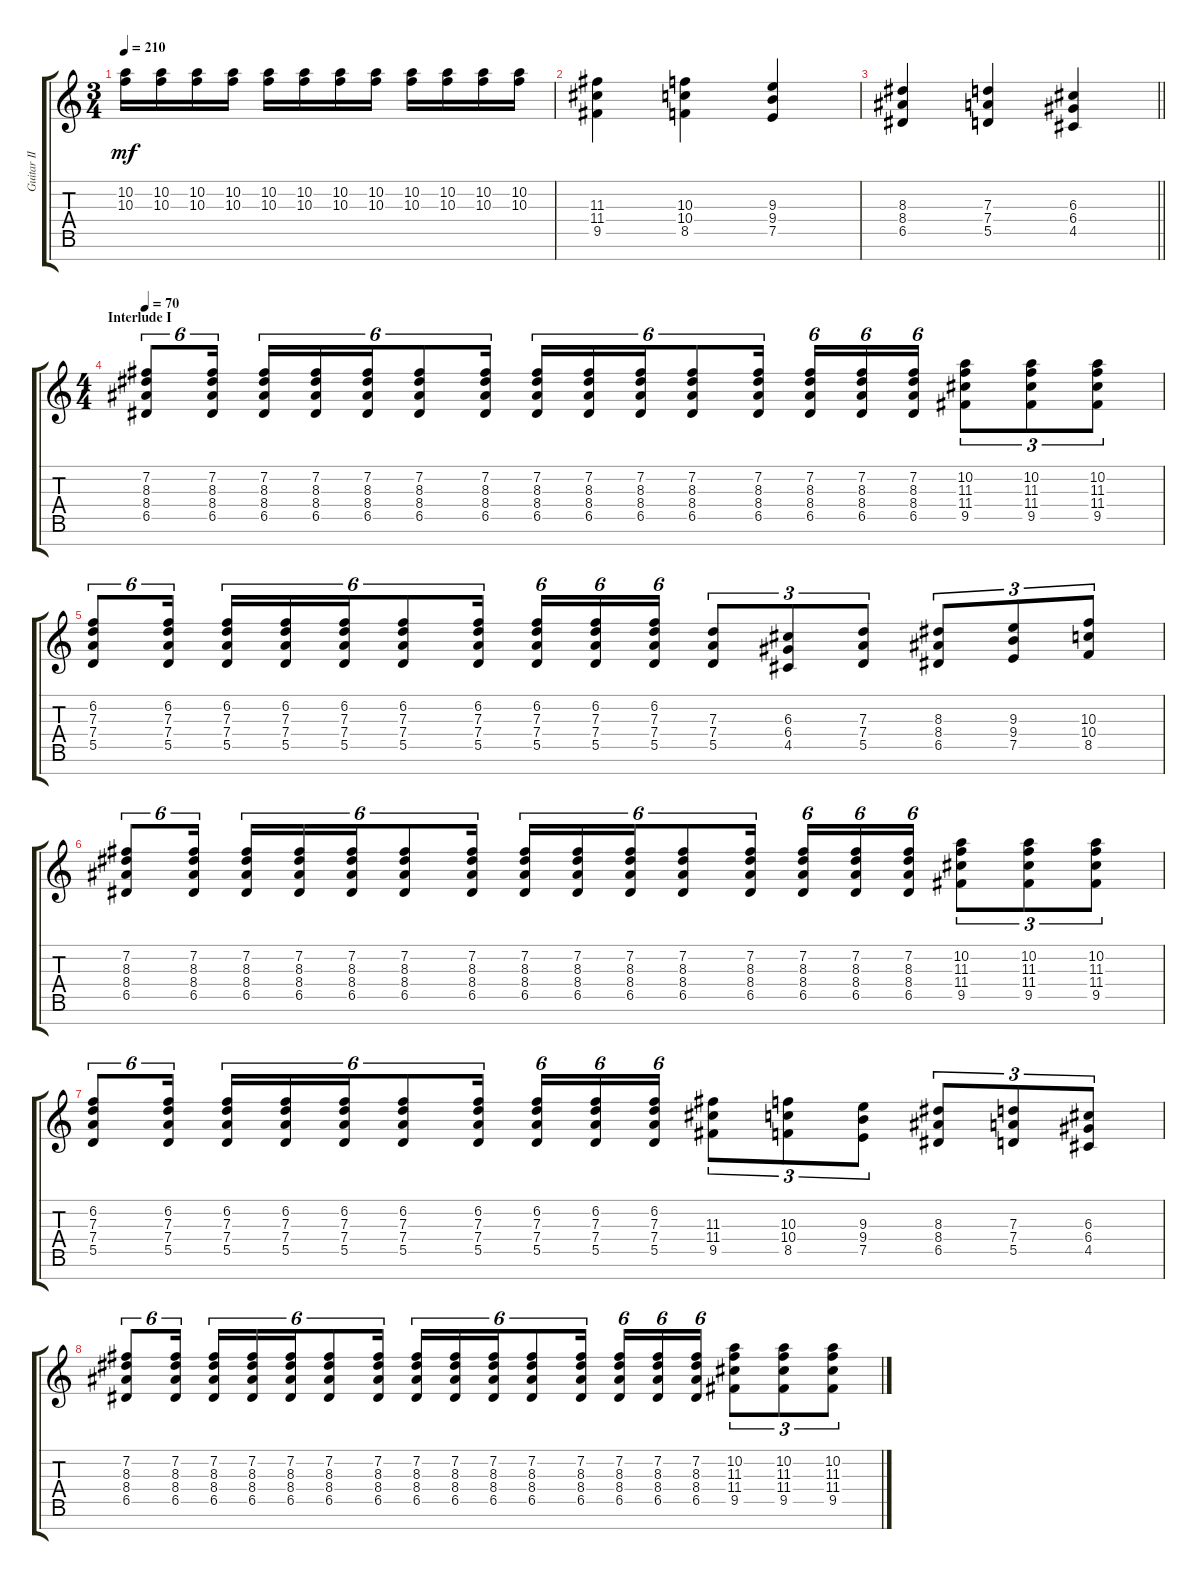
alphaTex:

\track ("Guitar II" "Guitar II") {instrument distortionguitar}
\staff {score tabs}
\tuning (E4 B3 G3 D3 A2 E2 B1) {hide}
\ts (3 4)
\tempo 210
\clef g2
\ks c
(10.2 10.3).16{dy mf} (10.2 10.3).16 (10.2 10.3).16 (10.2 10.3).16 (10.2 10.3).16 (10.2 10.3).16 (10.2 10.3).16 (10.2 10.3).16 (10.2 10.3).16 (10.2 10.3).16 (10.2 10.3).16 (10.2 10.3).16 |
(11.3 11.4 9.5).4 (10.3 10.4 8.5).4 (9.3 9.4 7.5).4 |
\barLineRight lightlight
(8.3 8.4 6.5).4 (7.3 7.4 5.5).4 (6.3 6.4 4.5).4 |
\ts (4 4)
\section ("" "Interlude I")
\tempo 70
(7.2 8.3 8.4 6.5).8{tu (6 4)} (7.2 8.3 8.4 6.5).16{tu (6 4) beam splitsecondary} (7.2 8.3 8.4 6.5).16{tu (6 4)} (7.2 8.3 8.4 6.5).16{tu (6 4)} (7.2 8.3 8.4 6.5).16{tu (6 4)} (7.2 8.3 8.4 6.5).8{tu (6 4)} (7.2 8.3 8.4 6.5).16{tu (6 4) beam splitsecondary} (7.2 8.3 8.4 6.5).16{tu (6 4)} (7.2 8.3 8.4 6.5).16{tu (6 4)} (7.2 8.3 8.4 6.5).16{tu (6 4)} (7.2 8.3 8.4 6.5).8{tu (6 4)} (7.2 8.3 8.4 6.5).16{tu (6 4) beam splitsecondary} (7.2 8.3 8.4 6.5).16{tu (6 4)} (7.2 8.3 8.4 6.5).16{tu (6 4)} (7.2 8.3 8.4 6.5).16{tu (6 4)} (10.2 11.3 11.4 9.5).8{tu (3 2)} (10.2 11.3 11.4 9.5).8{tu (3 2)} (10.2 11.3 11.4 9.5).8{tu (3 2)} |
(6.2 7.3 7.4 5.5).8{tu (6 4)} (6.2 7.3 7.4 5.5).16{tu (6 4) beam splitsecondary} (6.2 7.3 7.4 5.5).16{tu (6 4)} (6.2 7.3 7.4 5.5).16{tu (6 4)} (6.2 7.3 7.4 5.5).16{tu (6 4)} (6.2 7.3 7.4 5.5).8{tu (6 4)} (6.2 7.3 7.4 5.5).16{tu (6 4) beam splitsecondary} (6.2 7.3 7.4 5.5).16{tu (6 4)} (6.2 7.3 7.4 5.5).16{tu (6 4)} (6.2 7.3 7.4 5.5).16{tu (6 4)} (7.3 7.4 5.5).8{tu (3 2)} (6.3 6.4 4.5).8{tu (3 2)} (7.3 7.4 5.5).8{tu (3 2)} (8.3 8.4 6.5).8{tu (3 2)} (9.3 9.4 7.5).8{tu (3 2)} (10.3 10.4 8.5).8{tu (3 2)} |
(7.2 8.3 8.4 6.5).8{tu (6 4)} (7.2 8.3 8.4 6.5).16{tu (6 4) beam splitsecondary} (7.2 8.3 8.4 6.5).16{tu (6 4)} (7.2 8.3 8.4 6.5).16{tu (6 4)} (7.2 8.3 8.4 6.5).16{tu (6 4)} (7.2 8.3 8.4 6.5).8{tu (6 4)} (7.2 8.3 8.4 6.5).16{tu (6 4) beam splitsecondary} (7.2 8.3 8.4 6.5).16{tu (6 4)} (7.2 8.3 8.4 6.5).16{tu (6 4)} (7.2 8.3 8.4 6.5).16{tu (6 4)} (7.2 8.3 8.4 6.5).8{tu (6 4)} (7.2 8.3 8.4 6.5).16{tu (6 4) beam splitsecondary} (7.2 8.3 8.4 6.5).16{tu (6 4)} (7.2 8.3 8.4 6.5).16{tu (6 4)} (7.2 8.3 8.4 6.5).16{tu (6 4)} (10.2 11.3 11.4 9.5).8{tu (3 2)} (10.2 11.3 11.4 9.5).8{tu (3 2)} (10.2 11.3 11.4 9.5).8{tu (3 2)} |
(6.2 7.3 7.4 5.5).8{tu (6 4)} (6.2 7.3 7.4 5.5).16{tu (6 4) beam splitsecondary} (6.2 7.3 7.4 5.5).16{tu (6 4)} (6.2 7.3 7.4 5.5).16{tu (6 4)} (6.2 7.3 7.4 5.5).16{tu (6 4)} (6.2 7.3 7.4 5.5).8{tu (6 4)} (6.2 7.3 7.4 5.5).16{tu (6 4) beam splitsecondary} (6.2 7.3 7.4 5.5).16{tu (6 4)} (6.2 7.3 7.4 5.5).16{tu (6 4)} (6.2 7.3 7.4 5.5).16{tu (6 4)} (11.3 11.4 9.5).8{tu (3 2)} (10.3 10.4 8.5).8{tu (3 2)} (9.3 9.4 7.5).8{tu (3 2)} (8.3 8.4 6.5).8{tu (3 2)} (7.3 7.4 5.5).8{tu (3 2)} (6.3 6.4 4.5).8{tu (3 2)} |
(7.2 8.3 8.4 6.5).8{tu (6 4)} (7.2 8.3 8.4 6.5).16{tu (6 4) beam splitsecondary} (7.2 8.3 8.4 6.5).16{tu (6 4)} (7.2 8.3 8.4 6.5).16{tu (6 4)} (7.2 8.3 8.4 6.5).16{tu (6 4)} (7.2 8.3 8.4 6.5).8{tu (6 4)} (7.2 8.3 8.4 6.5).16{tu (6 4) beam splitsecondary} (7.2 8.3 8.4 6.5).16{tu (6 4)} (7.2 8.3 8.4 6.5).16{tu (6 4)} (7.2 8.3 8.4 6.5).16{tu (6 4)} (7.2 8.3 8.4 6.5).8{tu (6 4)} (7.2 8.3 8.4 6.5).16{tu (6 4) beam splitsecondary} (7.2 8.3 8.4 6.5).16{tu (6 4)} (7.2 8.3 8.4 6.5).16{tu (6 4)} (7.2 8.3 8.4 6.5).16{tu (6 4)} (10.2 11.3 11.4 9.5).8{tu (3 2)} (10.2 11.3 11.4 9.5).8{tu (3 2)} (10.2 11.3 11.4 9.5).8{tu (3 2)}
